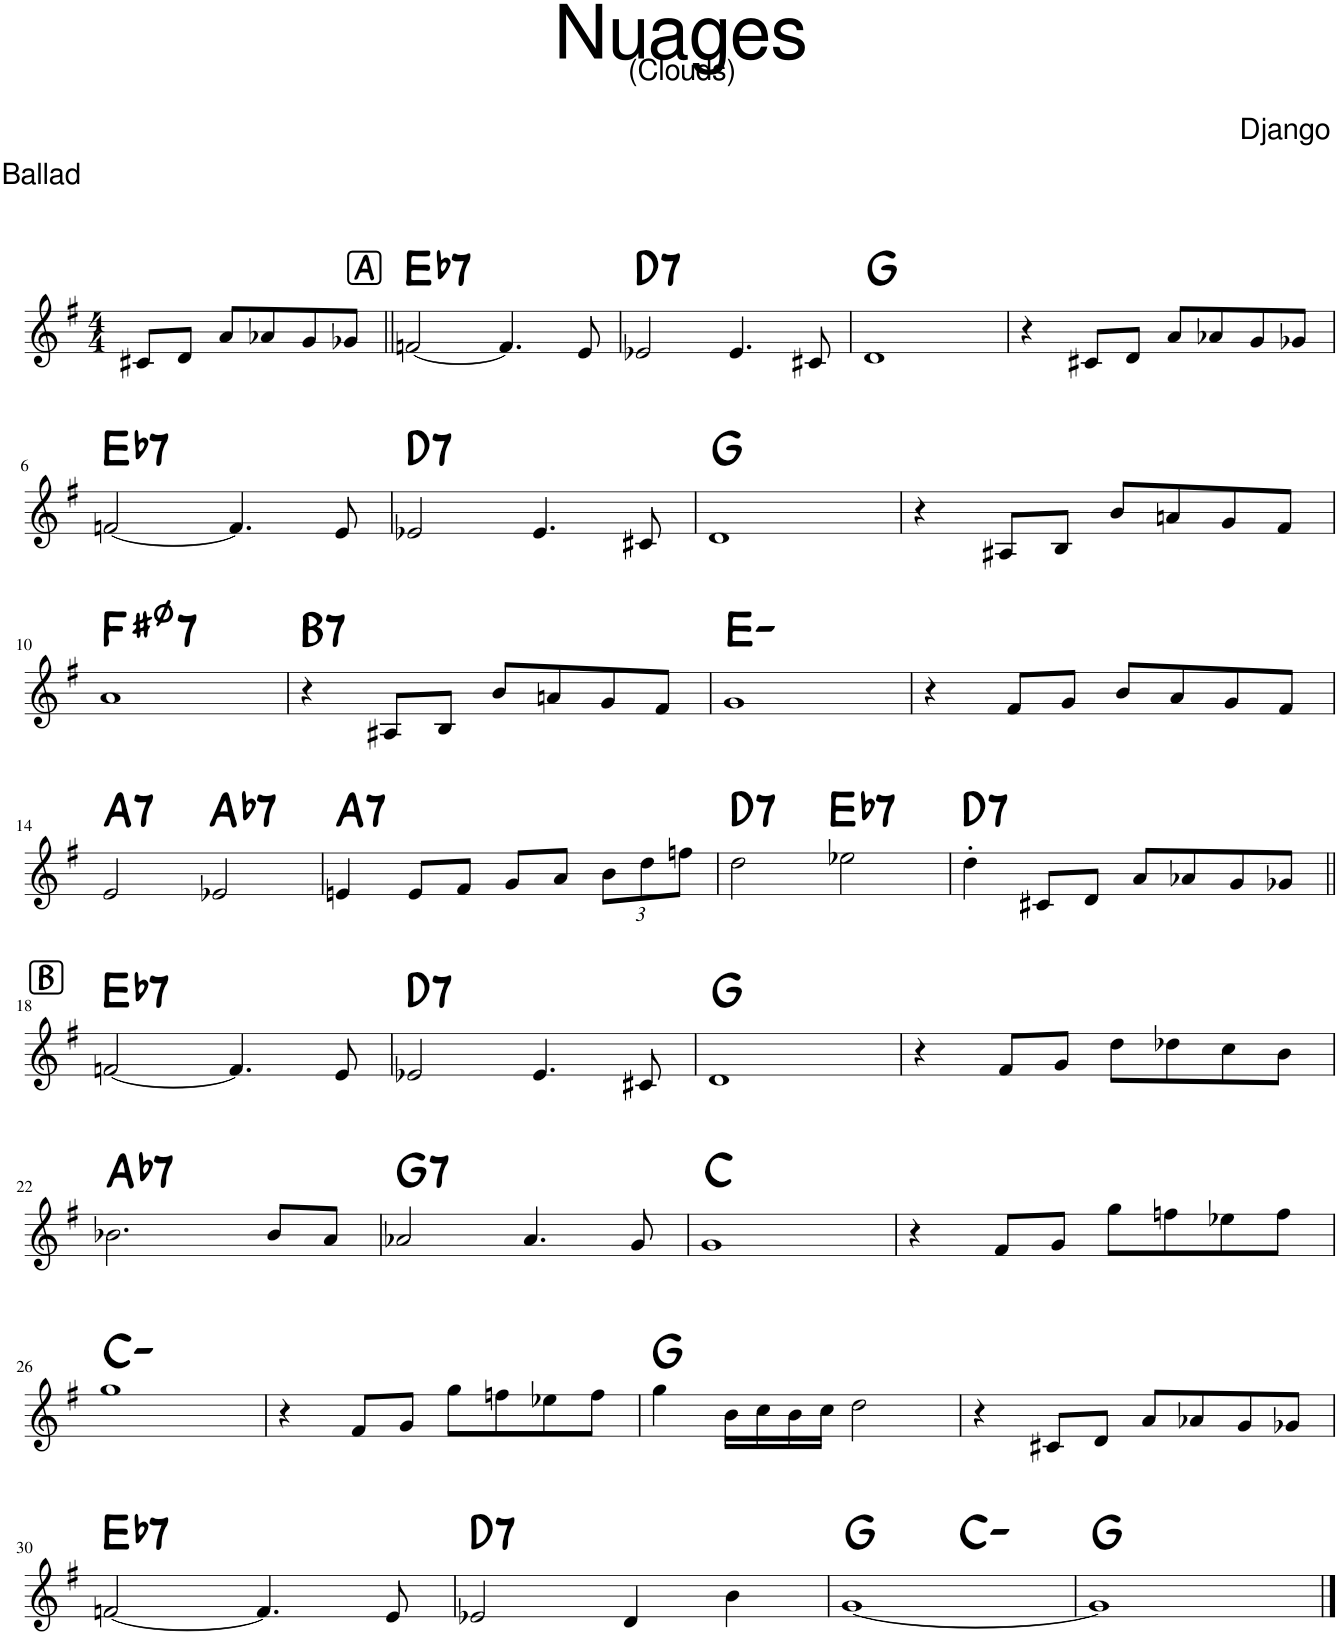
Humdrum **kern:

**kern	**harte
*part1	*part1
*staff1	*
*I"Instrument 1	*
*clefG2	*
*k[f#]	*
*G:	*
*M4/4	*
=1	=1
!LO:TX:a:t=Ballad	!
8c#X/L	.
8d/J	.
8a/L	.
8a-X/	.
8g/	.
8g-X/J	.
!!LO:REH:place=s1:a:cj:fs=16:t=A
=2||	=2||
!	!LO:H:kt=7
[2fn/	Eb:7
4.f/]	.
8e/	.
=3	=3
!	!LO:H:kt=7
2e-X/	D:7
4.e-/	.
8c#X/	.
=4	=4
1d	G:maj
=5	=5
4r	.
8c#X/L	.
8d/J	.
8a/L	.
8a-X/	.
8g/	.
8g-X/J	.
!!LO:LB:g=z
=6	=6
!	!LO:H:kt=7
[2fn/	Eb:7
4.f/]	.
8e/	.
=7	=7
!	!LO:H:kt=7
2e-X/	D:7
4.e-/	.
8c#X/	.
=8	=8
1d	G:maj
=9	=9
4r	.
8A#X/L	.
8B/J	.
8b/L	.
8an/	.
8g/	.
8f#/J	.
!!LO:LB:g=z
=10	=10
!	!LO:H:kt=7
1a	F#:hdim7
=11	=11
!	!LO:H:kt=7
4r	B:7
8A#X/L	.
8B/J	.
8b/L	.
8an/	.
8g/	.
8f#/J	.
=12	=12
1g	E:min
=13	=13
4r	.
8f#/L	.
8g/J	.
8b/L	.
8a/	.
8g/	.
8f#/J	.
!!LO:LB:g=z
=14	=14
!	!LO:H:kt=7
2e/	A:7
2e-X/	.
2...ryy	.
=15	=15
!	!LO:H:kt=7
4en/	A:7
8e/L	.
8f#/J	.
8g/L	.
8a/J	.
*Xbrackettup	*
12b\L	.
12dd\	.
12ffn\J	.
=16	=16
!	!LO:H:kt=7
2dd\	D:7
2ee-X\	.
16ryy	.
=17	=17
!	!LO:H:kt=7
4dd'\	D:7
8c#X/L	.
8d/J	.
8a/L	.
8a-X/	.
8g/	.
8g-X/J	.
!!LO:LB:g=z
!!LO:REH:place=s1:a:cj:fs=16:t=B
=18||	=18||
!	!LO:H:kt=7
[2fn/	Eb:7
4.f/]	.
8e/	.
=19	=19
!	!LO:H:kt=7
2e-X/	D:7
4.e-/	.
8c#X/	.
=20	=20
1d	G:maj
=21	=21
4r	.
8f#/L	.
8g/J	.
8dd\L	.
8dd-X\	.
8cc\	.
8b\J	.
!!LO:LB:g=z
=22	=22
!	!LO:H:kt=7
2.b-X\	Ab:7
8b-/L	.
8a/J	.
=23	=23
!	!LO:H:kt=7
2a-X/	G:7
4.a-/	.
8g/	.
=24	=24
1g	C:maj
=25	=25
4r	.
8f#/L	.
8g/J	.
8gg\L	.
8ffn\	.
8ee-X\	.
8ff\J	.
!!LO:LB:g=z
=26	=26
1gg	C:min
=27	=27
4r	.
8f#/L	.
8g/J	.
8gg\L	.
8ffn\	.
8ee-X\	.
8ff\J	.
=28	=28
4gg\	G:maj
16b\LL	.
16cc\	.
16b\	.
16cc\JJ	.
2dd\	.
=29	=29
4r	.
8c#X/L	.
8d/J	.
8a/L	.
8a-X/	.
8g/	.
8g-X/J	.
!!LO:LB:g=z
=30	=30
!	!LO:H:kt=7
[2fn/	Eb:7
4.f/]	.
8e/	.
=31	=31
!	!LO:H:kt=7
2e-X/	D:7
4d/	.
4b\	.
=32	=32
*^	*
[1g	2ryy	G:maj
.	2ryy	C:min
*v	*v	*
=33	=33
1g]	G:maj
==	==
*-	*-
